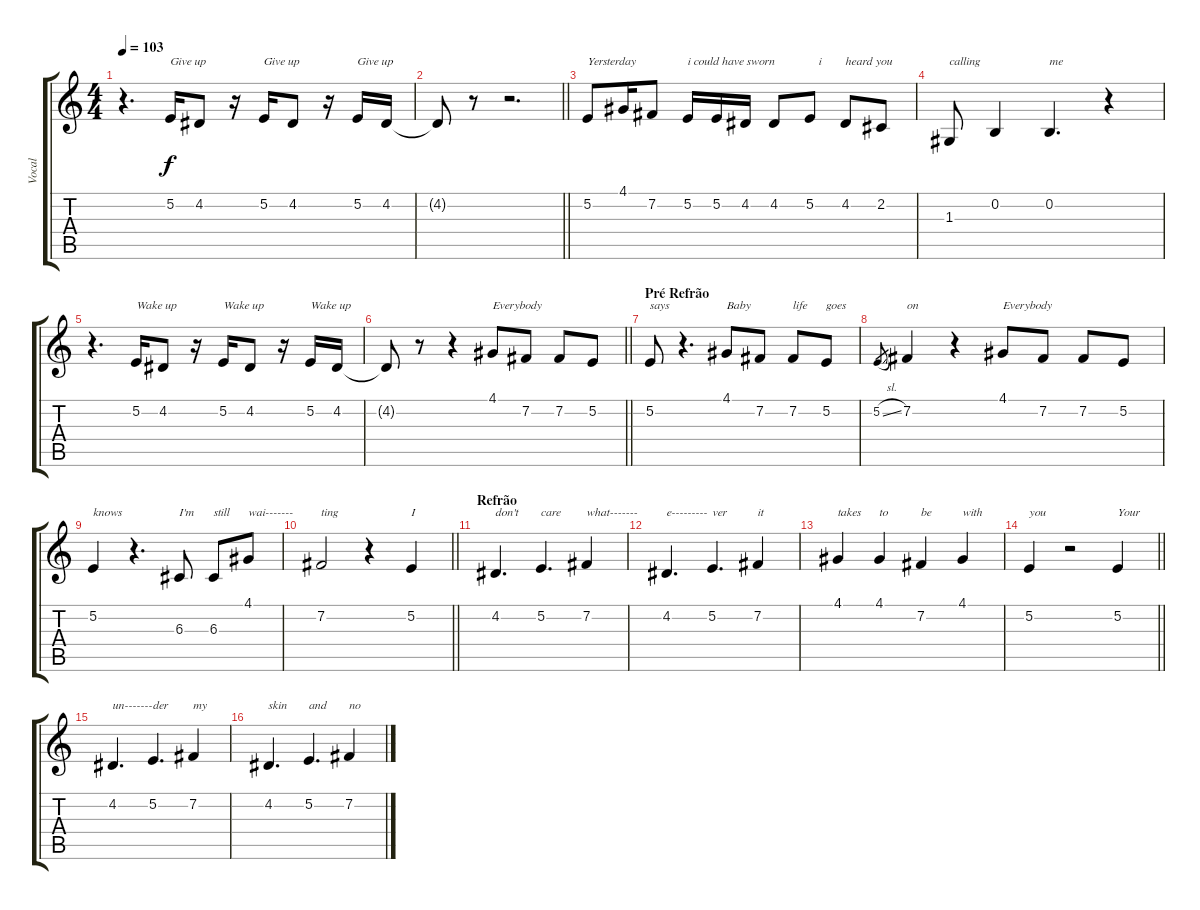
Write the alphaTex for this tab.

\track ("Vocal" "Vocal") {instrument stringensemble1}
\staff {score tabs}
\tuning (E4 B3 G3 D3 A2 E2) {hide}
\ts (4 4)
\tempo 103
\clef g2
\ks c
r.4{d dy f} 5.2.16{txt "Give up"} 4.2.8 r.16 5.2.16{txt "Give up"} 4.2.8 r.16 5.2.16{txt "Give up"} 4.2.16 |
\barLineRight lightlight
4.2{t}.8 r.8 r.2{d} |
5.2.8{txt "Yersterday"} 4.1.16 7.2.8 5.2.16{txt "i could have sworn "} 5.2.16 4.2.16 4.2.8 5.2.8{txt "   i"} 4.2.8{txt "heard you"} 2.2.8 |
1.3.8{txt "calling "} 0.2.4 0.2.4{d txt "me"} r.4 |
r.4{d} 5.2.16{txt "Wake up"} 4.2.8 r.16 5.2.16{txt "Wake up"} 4.2.8 r.16 5.2.16{txt "Wake up"} 4.2.16 |
\barLineRight lightlight
4.2{t}.8 r.8 r.4 4.1.8{txt "Everybody"} 7.2.8 7.2.8 5.2.8 |
\section ("" "Pré Refrão")
5.2.8{txt "says"} r.4{d} 4.1.8{txt "Baby "} 7.2.8 7.2.8{txt "life"} 5.2.8{txt "goes"} |
5.2{sl}.8{gr} 7.2.4{txt "on"} r.4 4.1.8{txt "Everybody"} 7.2.8 7.2.8 5.2.8 |
5.2.4{txt "knows"} r.4{d} 6.3.8{txt "I'm"} 6.3.8{txt "still"} 4.1.8{txt "wai-------"} |
\barLineRight lightlight
7.2.2{txt "ting"} r.4 5.2.4{txt "I"} |
\section ("" "Refrão")
4.2.4{d txt "don't"} 5.2.4{d txt "care"} 7.2.4{txt "what-------"} |
4.2.4{d txt "e---------"} 5.2.4{d txt "ver"} 7.2.4{txt "it"} |
4.1.4{txt "takes"} 4.1.4{txt "to"} 7.2.4{txt "be"} 4.1.4{txt "with"} |
\barLineRight lightlight
5.2.4{txt "you"} r.2 5.2.4{txt "Your"} |
4.2.4{d txt "un-------"} 5.2.4{d txt "der"} 7.2.4{txt "my"} |
4.2.4{d txt "skin"} 5.2.4{d txt "and"} 7.2.4{txt "no"}
